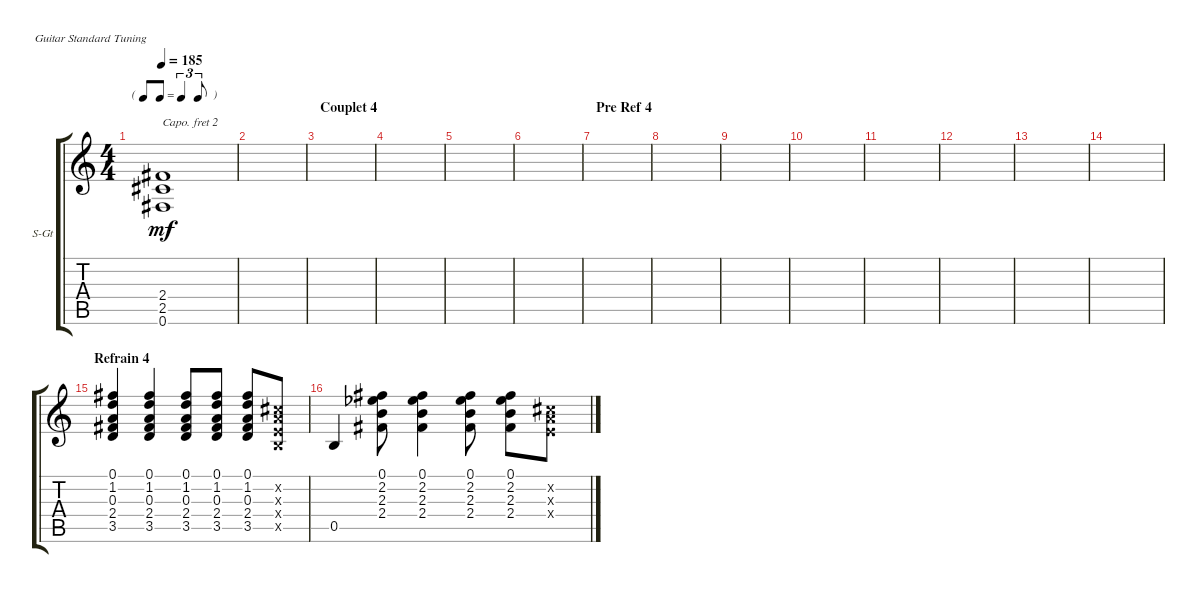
\defaultSystemsLayout 4
\bracketExtendMode groupsimilarinstruments
\firstSystemTrackNameOrientation horizontal
\otherSystemsTrackNameOrientation horizontal
\track ("Richard OM-68" "S-Gt") {instrument acousticguitarsteel}
\staff {score tabs}
\capo 2
\tuning (E4 B3 G3 D3 A2 E2)
\ts (4 4)
\tf triplet8th
\tempo 185
\clef g2
\scale
0.333333
\ks c
(0.6 2.5 2.4).1{dy mf} |
\scale
0.333333 |
\section ("" "Couplet 4")
\scale
0.333333 |
\scale
0.333333 |
\scale
0.333333 |
\scale
0.333333 |
\section ("" "Pre Ref 4")
\scale
0.333333 |
\scale
0.333333 |
\scale
0.333333 |
\scale
0.333333 |
\scale
0.333333 |
\scale
0.333333 |
\scale
0.333333 |
\scale
0.333333 |
\section ("" "Refrain 4")
\scale
0.333333 (3.5 2.4 0.3 1.2 0.1).4 (3.5 0.1 1.2 0.3 2.4).4 (3.5 2.4 0.3 1.2 0.1).8 (3.5 0.1 1.2 0.3 2.4).8 (3.5 2.4 0.3 1.2 0.1).8 (0.3{x} 0.2{x} 0.5{x} 0.4{x}).8 |
\scale
0.333333 0.5.4 (2.4 2.3 2.2{acc b} 0.1).8 (2.4 2.2{acc b} 2.3 0.1).4 (2.4 2.3 2.2{acc b} 0.1).8 (2.4 2.2{acc b} 2.3 0.1).8 (0.4{x} 0.2{x} 0.3{x}).8
